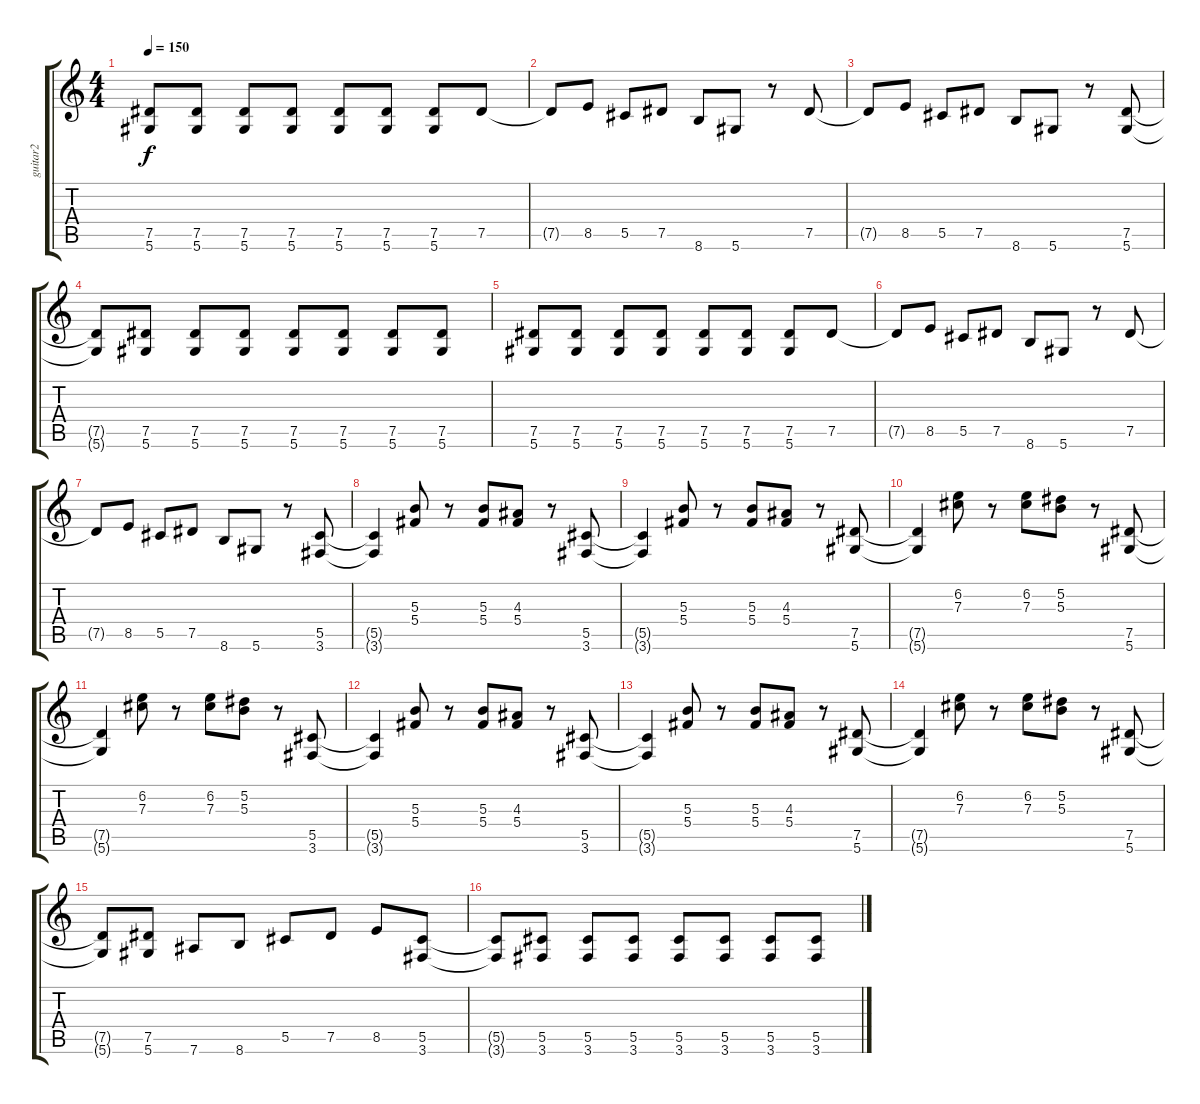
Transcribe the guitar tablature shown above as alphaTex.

\track ("guitar2" "guitar2") {instrument distortionguitar}
\staff {score tabs}
\tuning (Eb4 Bb3 Gb3 Db3 Ab2 Eb2) {hide}
\ts (4 4)
\tempo 150
\clef g2
\ks c
(7.5 5.6).8{dy f} (7.5 5.6).8 (7.5 5.6).8 (7.5 5.6).8 (7.5 5.6).8 (7.5 5.6).8 (7.5 5.6).8 7.5.8 |
7.5{t}.8 8.5.8 5.5.8 7.5.8 8.6.8 5.6.8 r.8 7.5.8 |
7.5{t}.8 8.5.8 5.5.8 7.5.8 8.6.8 5.6.8 r.8 (7.5 5.6).8 |
(7.5{t} 5.6{t}).8 (7.5 5.6).8 (7.5 5.6).8 (7.5 5.6).8 (7.5 5.6).8 (7.5 5.6).8 (7.5 5.6).8 (7.5 5.6).8 |
(7.5 5.6).8 (7.5 5.6).8 (7.5 5.6).8 (7.5 5.6).8 (7.5 5.6).8 (7.5 5.6).8 (7.5 5.6).8 7.5.8 |
7.5{t}.8 8.5.8 5.5.8 7.5.8 8.6.8 5.6.8 r.8 7.5.8 |
7.5{t}.8 8.5.8 5.5.8 7.5.8 8.6.8 5.6.8 r.8 (5.5 3.6).8 |
(5.5{t} 3.6{t}).4 (5.3 5.4).8 r.8 (5.3 5.4).8 (4.3 5.4).8 r.8 (5.5 3.6).8 |
(5.5{t} 3.6{t}).4 (5.3 5.4).8 r.8 (5.3 5.4).8 (4.3 5.4).8 r.8 (7.5 5.6).8 |
(7.5{t} 5.6{t}).4 (6.2 7.3).8 r.8 (6.2 7.3).8 (5.2 5.3).8 r.8 (7.5 5.6).8 |
(7.5{t} 5.6{t}).4 (6.2 7.3).8 r.8 (6.2 7.3).8 (5.2 5.3).8 r.8 (5.5 3.6).8 |
(5.5{t} 3.6{t}).4 (5.3 5.4).8 r.8 (5.3 5.4).8 (4.3 5.4).8 r.8 (5.5 3.6).8 |
(5.5{t} 3.6{t}).4 (5.3 5.4).8 r.8 (5.3 5.4).8 (4.3 5.4).8 r.8 (7.5 5.6).8 |
(7.5{t} 5.6{t}).4 (6.2 7.3).8 r.8 (6.2 7.3).8 (5.2 5.3).8 r.8 (7.5 5.6).8 |
(7.5{t} 5.6{t}).8 (7.5 5.6).8 7.6.8 8.6.8 5.5.8 7.5.8 8.5.8 (5.5 3.6).8 |
(5.5{t} 3.6{t}).8 (5.5 3.6).8 (5.5 3.6).8 (5.5 3.6).8 (5.5 3.6).8 (5.5 3.6).8 (5.5 3.6).8 (5.5 3.6).8
